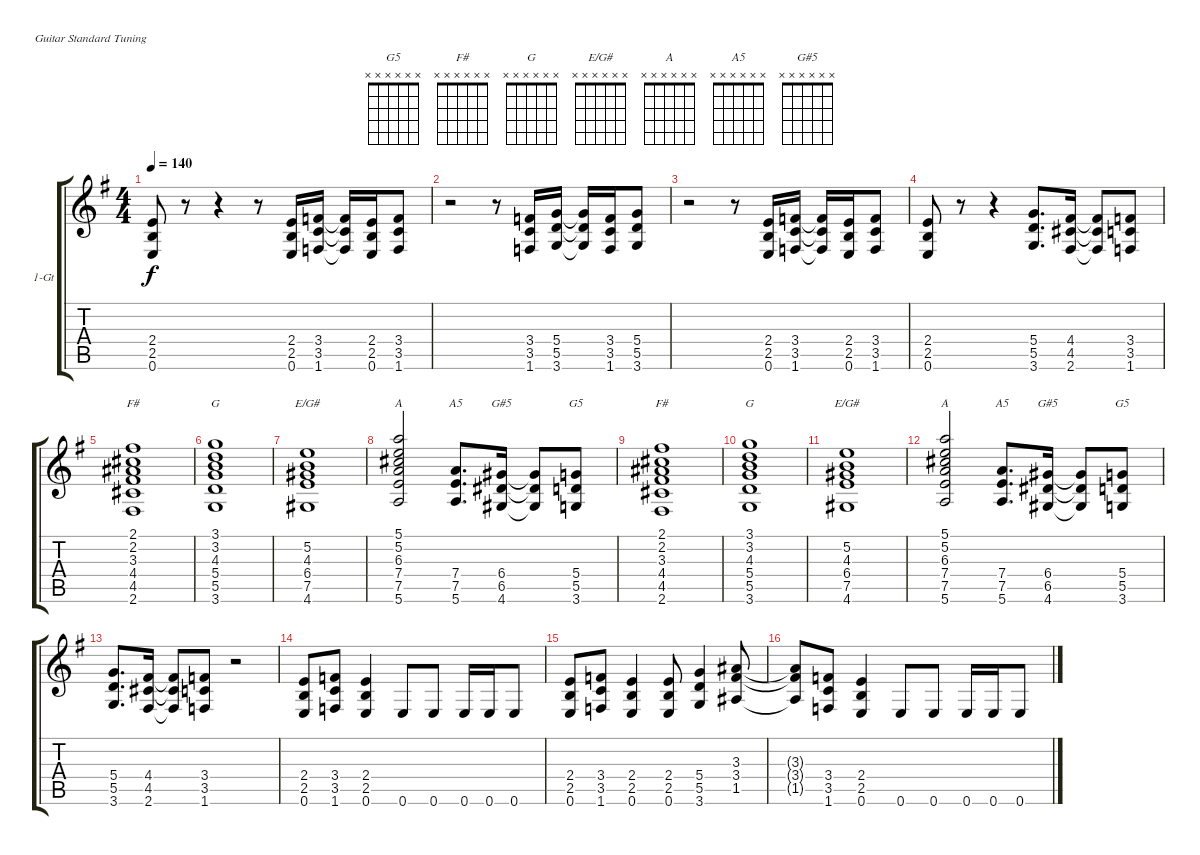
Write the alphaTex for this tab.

\bracketExtendMode groupsimilarinstruments
\firstSystemTrackNameOrientation horizontal
\otherSystemsTrackNameOrientation horizontal
\track ("1-Gt" "1-Gt") {instrument distortionguitar}
\staff {score tabs}
\tuning (E4 B3 G3 D3 A2 E2)
\chord ("G5" x x x x x x)
\chord ("F#" x x x x x x)
\chord ("G" x x x x x x)
\chord ("E/G#" x x x x x x)
\chord ("A" x x x x x x)
\chord ("A5" x x x x x x)
\chord ("G#5" x x x x x x)
\ts (4 4)
\tempo 140
\clef g2
\scale
1.05549
\ks g
(2.4 2.5 0.6).8{dy f} r.8 r.4 r.8 (2.4 2.5 0.6).16 (3.4 3.5 1.6).16 (1.6{t} 3.5{t} 3.4{t}).16 (2.4 2.5 0.6).16 (3.4 3.5 1.6).8 |
\scale
0.944515 r.2 r.8 (3.4 3.5 1.6).16 (5.4 5.5 3.6).16 (3.6{t} 5.5{t} 5.4{t}).16 (3.4 3.5 1.6).16 (5.4 5.5 3.6).8 |
\scale
1.05549 r.2 r.8 (2.4 2.5 0.6).16 (3.4 3.5 1.6).16 (1.6{t} 3.5{t} 3.4{t}).16 (2.4 2.5 0.6).16 (3.4 3.5 1.6).8 |
\scale
0.944515 (2.4 2.5 0.6).8 r.8 r.4 (5.4 5.5 3.6).8{d} (4.4 4.5 2.6).16 (2.6{t} 4.5{t} 4.4{t}).8 (3.4 3.5 1.6).8 |
\scale
1.05549 (4.4 4.5 2.6 3.3 2.2 2.1).1{ch "F#"} |
\scale
0.944515 (5.4 5.5 3.6 4.3 3.2 3.1).1{ch "G"} |
\scale
1.05549 (6.4 7.5 4.6 4.3 5.2).1{ch "E/G#"} |
\scale
0.944515 (7.4 7.5 5.6 6.3 5.2 5.1).2{ch "A"} (7.4 7.5 5.6).8{d ch "A5"} (6.4 6.5 4.6).16{ch "G#5"} (4.6{t} 6.5{t} 6.4{t}).8 (5.4 5.5 3.6).8{ch "G5"} |
\scale
1.05549 (4.4 4.5 2.6 3.3 2.2 2.1).1{ch "F#"} |
\scale
0.944515 (5.4 5.5 3.6 4.3 3.2 3.1).1{ch "G"} |
\scale
1.05549 (6.4 7.5 4.6 4.3 5.2).1{ch "E/G#"} |
\scale
0.944515 (7.4 7.5 5.6 6.3 5.2 5.1).2{ch "A"} (7.4 7.5 5.6).8{d ch "A5"} (6.4 6.5 4.6).16{ch "G#5"} (4.6{t} 6.5{t} 6.4{t}).8 (5.4 5.5 3.6).8{ch "G5"} |
\scale
1.05549 (5.4 5.5 3.6).8{d} (4.4 4.5 2.6).16 (4.5{t} 4.4{t} 2.6{t}).8 (3.4 3.5 1.6).8 r.2 |
\scale
0.944515 (2.4 2.5 0.6).8 (3.4 3.5 1.6).8 (2.4 2.5 0.6).4 0.6.8 0.6.8 0.6.16 0.6.16 0.6.8 |
\scale
1.05549 (2.4 2.5 0.6).8 (3.4 3.5 1.6).8 (2.4 2.5 0.6).4 (2.4 2.5 0.6).8 (5.4 5.5 3.6).4 (3.3 3.4 1.5).8 |
\scale
0.944515 (3.3{t} 3.4{t} 1.5{t}).8 (3.4 3.5 1.6).8 (2.4 2.5 0.6).4 0.6.8 0.6.8 0.6.16 0.6.16 0.6.8
